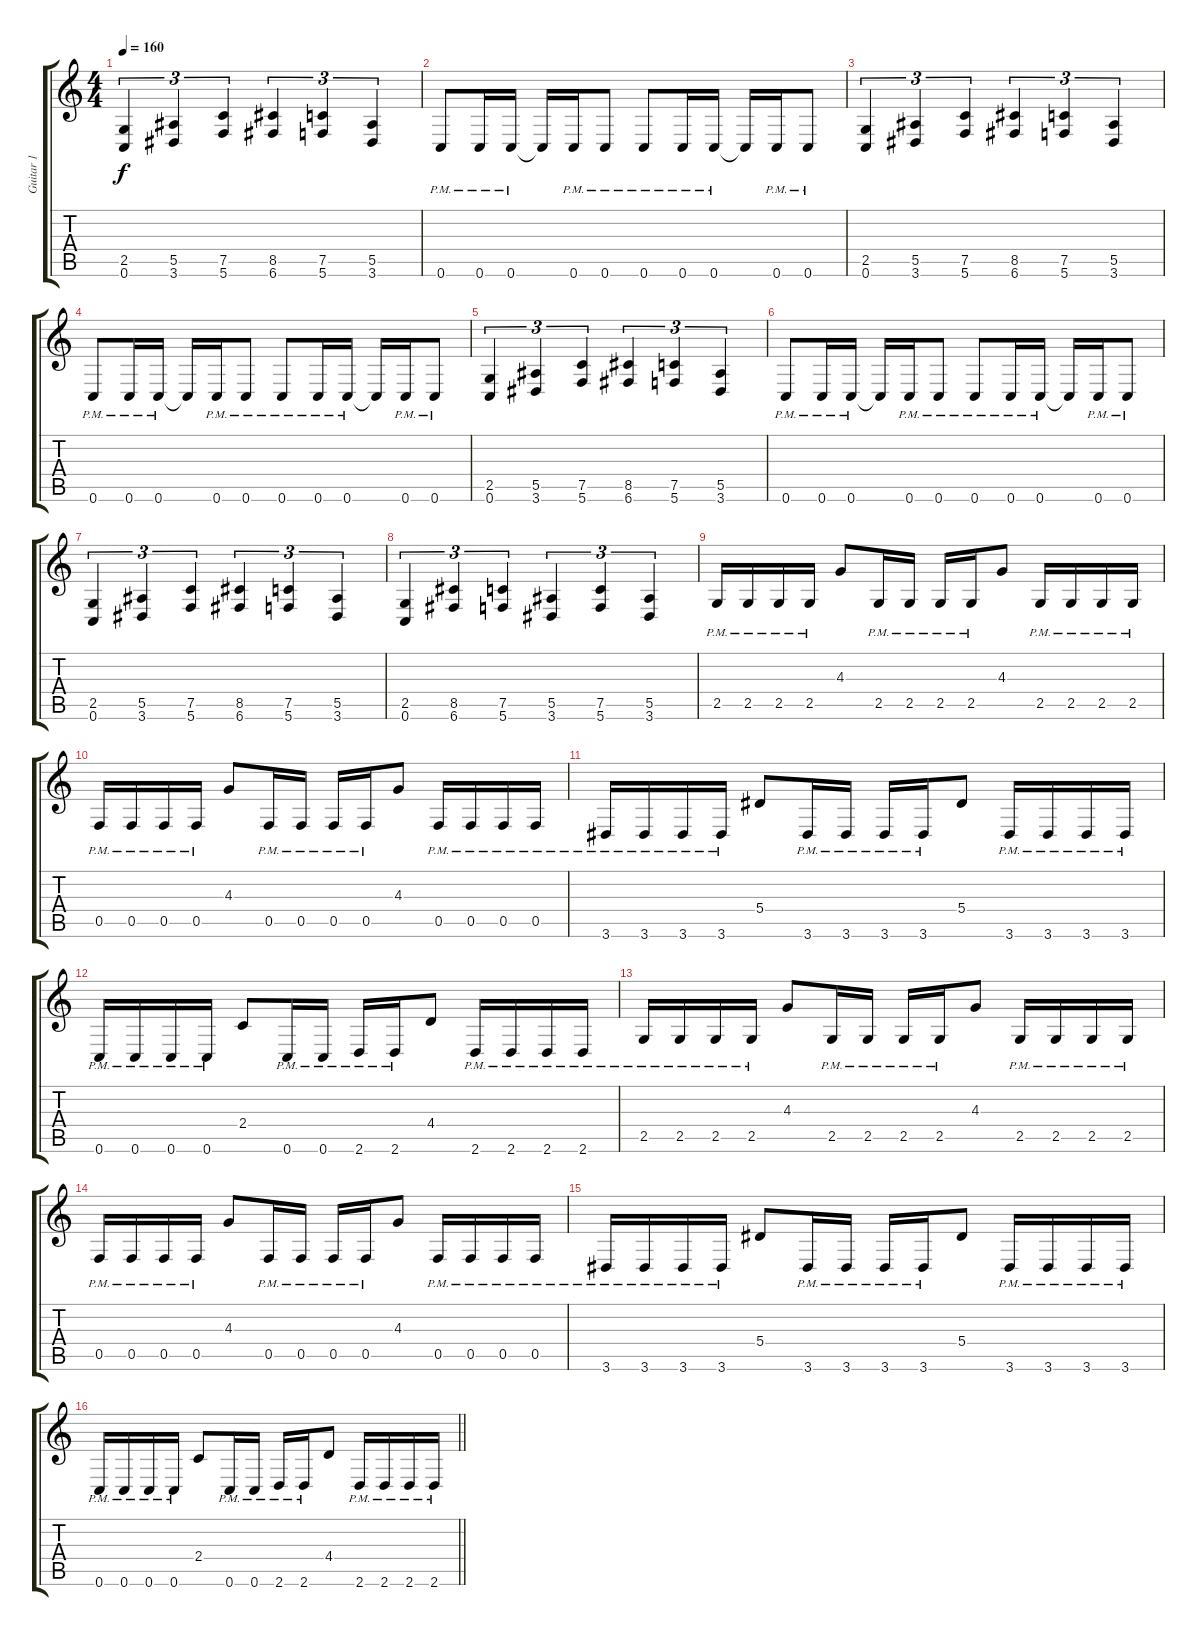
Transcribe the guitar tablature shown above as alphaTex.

\track ("Guitar 1" "Guitar 1") {instrument distortionguitar}
\staff {score tabs}
\tuning (C4 G3 Eb3 Bb2 F2 C2) {hide}
\ts (4 4)
\tempo 160
\clef g2
\ks c
(2.5 0.6).4{tu (3 2) dy f} (5.5 3.6).4{tu (3 2)} (7.5 5.6).4{tu (3 2)} (8.5 6.6).4{tu (3 2)} (7.5 5.6).4{tu (3 2)} (5.5 3.6).4{tu (3 2)} |
0.6{pm}.8 0.6{pm}.16 0.6{pm}.16 0.6{t}.16 0.6{pm}.16 0.6{pm}.8 0.6{pm}.8 0.6{pm}.16 0.6{pm}.16 0.6{t}.16 0.6{pm}.16 0.6{pm}.8 |
(2.5 0.6).4{tu (3 2)} (5.5 3.6).4{tu (3 2)} (7.5 5.6).4{tu (3 2)} (8.5 6.6).4{tu (3 2)} (7.5 5.6).4{tu (3 2)} (5.5 3.6).4{tu (3 2)} |
0.6{pm}.8 0.6{pm}.16 0.6{pm}.16 0.6{t}.16 0.6{pm}.16 0.6{pm}.8 0.6{pm}.8 0.6{pm}.16 0.6{pm}.16 0.6{t}.16 0.6{pm}.16 0.6{pm}.8 |
(2.5 0.6).4{tu (3 2)} (5.5 3.6).4{tu (3 2)} (7.5 5.6).4{tu (3 2)} (8.5 6.6).4{tu (3 2)} (7.5 5.6).4{tu (3 2)} (5.5 3.6).4{tu (3 2)} |
0.6{pm}.8 0.6{pm}.16 0.6{pm}.16 0.6{t}.16 0.6{pm}.16 0.6{pm}.8 0.6{pm}.8 0.6{pm}.16 0.6{pm}.16 0.6{t}.16 0.6{pm}.16 0.6{pm}.8 |
(2.5 0.6).4{tu (3 2)} (5.5 3.6).4{tu (3 2)} (7.5 5.6).4{tu (3 2)} (8.5 6.6).4{tu (3 2)} (7.5 5.6).4{tu (3 2)} (5.5 3.6).4{tu (3 2)} |
(2.5 0.6).4{tu (3 2)} (8.5 6.6).4{tu (3 2)} (7.5 5.6).4{tu (3 2)} (5.5 3.6).4{tu (3 2)} (7.5 5.6).4{tu (3 2)} (5.5 3.6).4{tu (3 2)} |
2.5{pm}.16 2.5{pm}.16 2.5{pm}.16 2.5{pm}.16 4.3.8 2.5{pm}.16 2.5{pm}.16 2.5{pm}.16 2.5{pm}.16 4.3.8 2.5{pm}.16 2.5{pm}.16 2.5{pm}.16 2.5{pm}.16 |
0.5{pm}.16 0.5{pm}.16 0.5{pm}.16 0.5{pm}.16 4.3.8 0.5{pm}.16 0.5{pm}.16 0.5{pm}.16 0.5{pm}.16 4.3.8 0.5{pm}.16 0.5{pm}.16 0.5{pm}.16 0.5{pm}.16 |
3.6{pm}.16 3.6{pm}.16 3.6{pm}.16 3.6{pm}.16 5.4.8 3.6{pm}.16 3.6{pm}.16 3.6{pm}.16 3.6{pm}.16 5.4.8 3.6{pm}.16 3.6{pm}.16 3.6{pm}.16 3.6{pm}.16 |
0.6{pm}.16 0.6{pm}.16 0.6{pm}.16 0.6{pm}.16 2.4.8 0.6{pm}.16 0.6{pm}.16 2.6{pm}.16 2.6{pm}.16 4.4.8 2.6{pm}.16 2.6{pm}.16 2.6{pm}.16 2.6{pm}.16 |
2.5{pm}.16 2.5{pm}.16 2.5{pm}.16 2.5{pm}.16 4.3.8 2.5{pm}.16 2.5{pm}.16 2.5{pm}.16 2.5{pm}.16 4.3.8 2.5{pm}.16 2.5{pm}.16 2.5{pm}.16 2.5{pm}.16 |
0.5{pm}.16 0.5{pm}.16 0.5{pm}.16 0.5{pm}.16 4.3.8 0.5{pm}.16 0.5{pm}.16 0.5{pm}.16 0.5{pm}.16 4.3.8 0.5{pm}.16 0.5{pm}.16 0.5{pm}.16 0.5{pm}.16 |
3.6{pm}.16 3.6{pm}.16 3.6{pm}.16 3.6{pm}.16 5.4.8 3.6{pm}.16 3.6{pm}.16 3.6{pm}.16 3.6{pm}.16 5.4.8 3.6{pm}.16 3.6{pm}.16 3.6{pm}.16 3.6{pm}.16 |
\barLineRight lightlight
0.6{pm}.16 0.6{pm}.16 0.6{pm}.16 0.6{pm}.16 2.4.8 0.6{pm}.16 0.6{pm}.16 2.6{pm}.16 2.6{pm}.16 4.4.8 2.6{pm}.16 2.6{pm}.16 2.6{pm}.16 2.6{pm}.16
